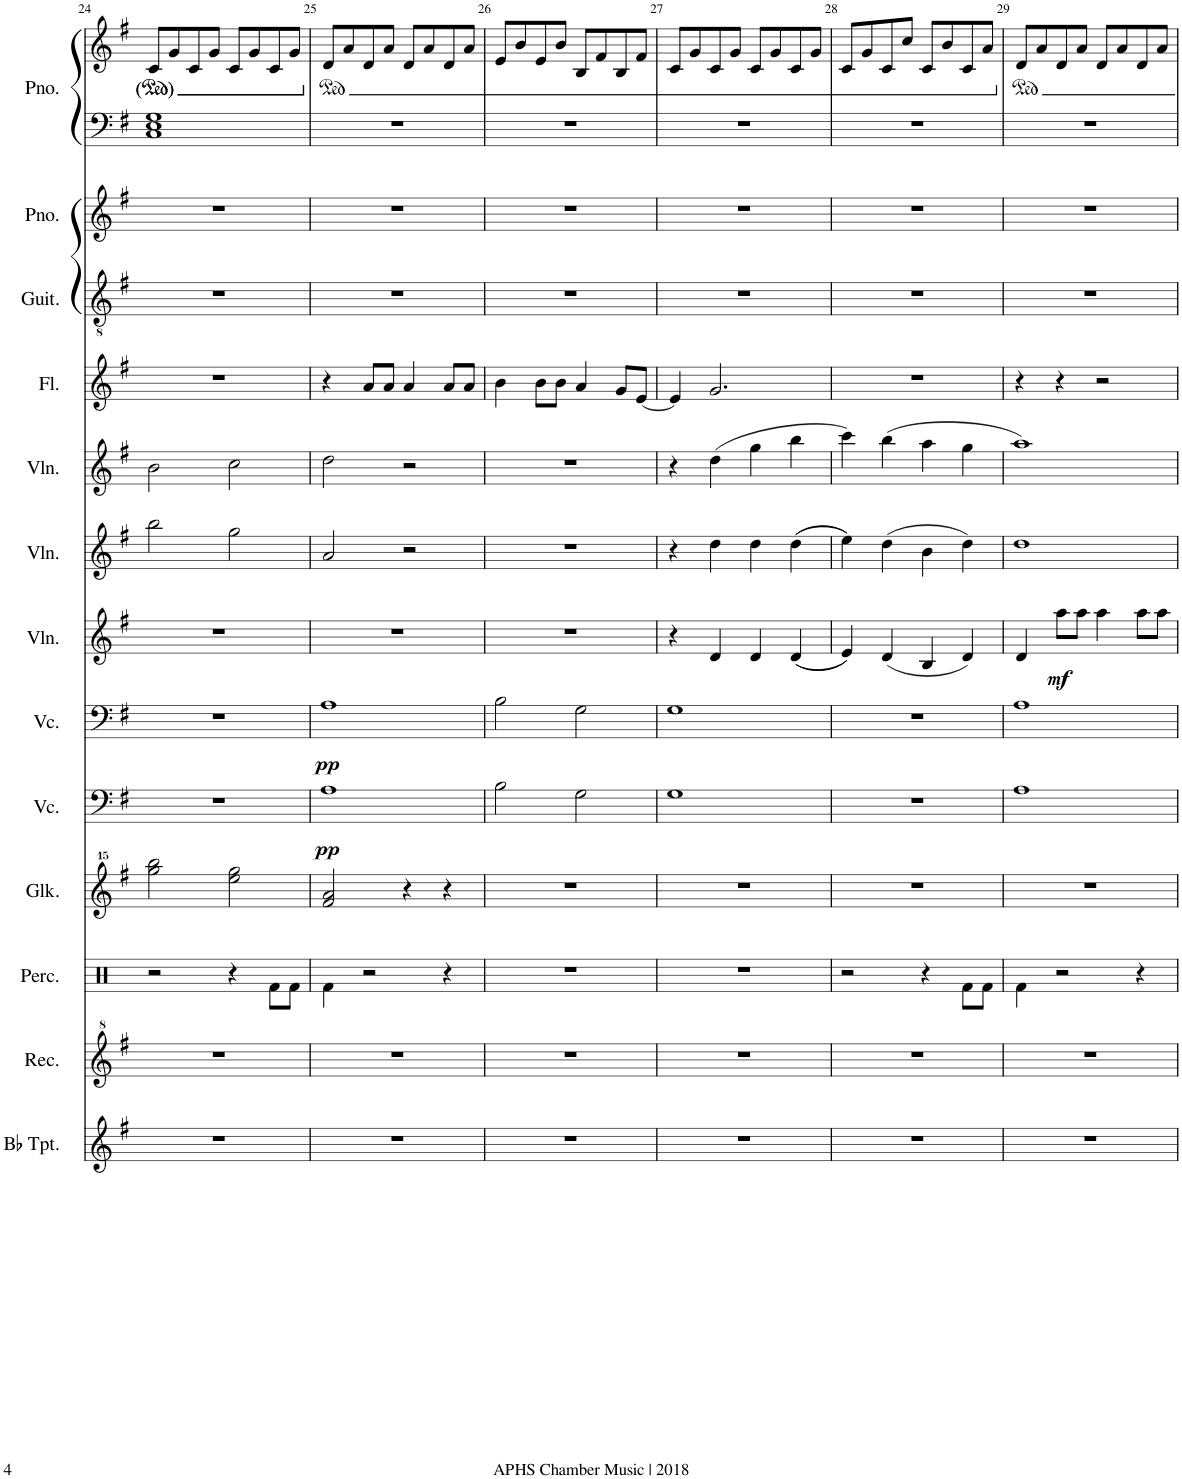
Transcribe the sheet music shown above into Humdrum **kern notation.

**kern	**kern	**kern	**kern	**kern	**dynam	**kern	**dynam	**kern	**dynam	**kern	**kern	**kern	**kern	**kern	**kern	**kern
*part13	*part12	*part11	*part10	*part9	*part9	*part8	*part8	*part7	*part7	*part6	*part5	*part4	*part3	*part2	*part1	*part1
*staff14	*staff13	*staff12	*staff11	*staff10	*staff10	*staff9	*staff9	*staff8	*staff8	*staff7	*staff6	*staff5	*staff4	*staff3	*staff2	*staff1
*I"Bb Trumpet	*I"Recorder	*I"Percussion	*I"Glockenspiel	*I"Cello 2	*	*I"Cello 1	*	*I"Violin 3	*	*I"Violin 2	*I"Violin 1	*I"Flute	*I"Classical Guitar	*I"Grand Piano	*I"Grand Piano	*
*I'Bb Tpt.	*I'Rec.	*I'Perc.	*I'Glk.	*	*	*	*	*I'Vln.	*	*I'Vln.	*I'Vln.	*I'Fl.	*I'Guit.	*I'Pno.	*I'Pno.	*
!!LO:PB:g=z
*clefG2	*clefG^2	*clefX	*clefG^^2	*clefF4	*	*clefF4	*	*clefG2	*	*clefG2	*clefG2	*clefG2	*clefGv2	*clefG2	*clefF4	*clefG2
*ITrd1c2	*	*	*	*	*	*	*	*	*	*	*	*	*	*	*	*
*k[f#]	*k[f#]	*k[]	*k[f#]	*k[f#]	*	*k[f#]	*	*k[f#]	*	*k[f#]	*k[f#]	*k[f#]	*k[f#]	*k[f#]	*k[f#]	*k[f#]
*M2/2	*M2/2	*M2/2	*M2/2	*M2/2	*	*M2/2	*	*M2/2	*	*M2/2	*M2/2	*M2/2	*M2/2	*M2/2	*M2/2	*M2/2
*met(c|)	*met(c|)	*met(c|)	*met(c|)	*met(c|)	*	*met(c|)	*	*met(c|)	*	*met(c|)	*met(c|)	*met(c|)	*met(c|)	*met(c|)	*met(c|)	*met(c|)
=24	=24	=24	=24	=24	=24	=24	=24	=24	=24	=24	=24	=24	=24	=24	=24	=24
1r	1r	2r	2gggg\ 2bbbb\	1r	.	1r	.	1r	.	2bb\	2b\	1r	1r	1r	1C 1E 1G	8c/L
.	.	.	.	.	.	.	.	.	.	.	.	.	.	.	.	8g/
.	.	.	.	.	.	.	.	.	.	.	.	.	.	.	.	8c/
.	.	.	.	.	.	.	.	.	.	.	.	.	.	.	.	8g/J
.	.	4r	2eeee\ 2gggg\	.	.	.	.	.	.	2gg\	2cc\	.	.	.	.	8c/L
.	.	.	.	.	.	.	.	.	.	.	.	.	.	.	.	8g/
.	.	8Rf\L	.	.	.	.	.	.	.	.	.	.	.	.	.	8c/
.	.	8Rf\J	.	.	.	.	.	.	.	.	.	.	.	.	.	8g/J
=25	=25	=25	=25	=25	=25	=25	=25	=25	=25	=25	=25	=25	=25	=25	=25	=25
*	*	*	*	*	*	*	*	*	*	*	*	*	*	*	*	*ped
!	!	!	!	!	!LO:DY:b	!	!LO:DY:b	!	!	!	!	!	!	!	!	!
1r	1r	4Rf\	2fff#/ 2aaa/	1A	pp	1A	pp	1r	.	2a/	2dd\	4r	1r	1r	1r	8d/L
.	.	.	.	.	.	.	.	.	.	.	.	.	.	.	.	8a/
.	.	2r	.	.	.	.	.	.	.	.	.	8a/L	.	.	.	8d/
.	.	.	.	.	.	.	.	.	.	.	.	8a/J	.	.	.	8a/J
.	.	.	4r	.	.	.	.	.	.	2r	2r	4a/	.	.	.	8d/L
.	.	.	.	.	.	.	.	.	.	.	.	.	.	.	.	8a/
.	.	4r	4r	.	.	.	.	.	.	.	.	8a/L	.	.	.	8d/
.	.	.	.	.	.	.	.	.	.	.	.	8a/J	.	.	.	8a/J
=26	=26	=26	=26	=26	=26	=26	=26	=26	=26	=26	=26	=26	=26	=26	=26	=26
1r	1r	1r	1r	2B\	.	2B\	.	1r	.	1r	1r	4b\	1r	1r	1r	8e/L
.	.	.	.	.	.	.	.	.	.	.	.	.	.	.	.	8b/
.	.	.	.	.	.	.	.	.	.	.	.	8b\L	.	.	.	8e/
.	.	.	.	.	.	.	.	.	.	.	.	8b\J	.	.	.	8b/J
.	.	.	.	2G\	.	2G\	.	.	.	.	.	4a/	.	.	.	8B/L
.	.	.	.	.	.	.	.	.	.	.	.	.	.	.	.	8f#/
.	.	.	.	.	.	.	.	.	.	.	.	8g/L	.	.	.	8B/
.	.	.	.	.	.	.	.	.	.	.	.	[8e/J	.	.	.	8f#/J
=27	=27	=27	=27	=27	=27	=27	=27	=27	=27	=27	=27	=27	=27	=27	=27	=27
1r	1r	1r	1r	1G	.	1G	.	4r	.	4r	4r	4e/]	1r	1r	1r	8c/L
.	.	.	.	.	.	.	.	.	.	.	.	.	.	.	.	8g/
.	.	.	.	.	.	.	.	4d/	.	4dd\	(4dd\	2.g/	.	.	.	8c/
.	.	.	.	.	.	.	.	.	.	.	.	.	.	.	.	8g/J
.	.	.	.	.	.	.	.	4d/	.	4dd\	4gg\	.	.	.	.	8c/L
.	.	.	.	.	.	.	.	.	.	.	.	.	.	.	.	8g/
.	.	.	.	.	.	.	.	((4d/	.	((4dd\	4bb\	.	.	.	.	8c/
.	.	.	.	.	.	.	.	.	.	.	.	.	.	.	.	8g/J
=28	=28	=28	=28	=28	=28	=28	=28	=28	=28	=28	=28	=28	=28	=28	=28	=28
1r	1r	2r	1r	1r	.	1r	.	4e/))	.	4ee\))	4ccc\)	1r	1r	1r	1r	8c/L
.	.	.	.	.	.	.	.	.	.	.	.	.	.	.	.	8g/
.	.	.	.	.	.	.	.	(4d/	.	(4dd\	(4bb\	.	.	.	.	8c/
.	.	.	.	.	.	.	.	.	.	.	.	.	.	.	.	8cc/J
.	.	4r	.	.	.	.	.	4B/	.	4b\	4aa\	.	.	.	.	8c/L
.	.	.	.	.	.	.	.	.	.	.	.	.	.	.	.	8b/
.	.	8Rf\L	.	.	.	.	.	4d/)	.	4dd\)	4gg\	.	.	.	.	8c/
.	.	8Rf\J	.	.	.	.	.	.	.	.	.	.	.	.	.	8a/J
=29	=29	=29	=29	=29	=29	=29	=29	=29	=29	=29	=29	=29	=29	=29	=29	=29
*	*	*	*	*	*	*	*	*	*	*	*	*	*	*	*	*Xped
1r	1r	4Rf\	1r	1A	.	1A	.	4d/	.	1dd	1aa)	4r	1r	1r	1r	8d/L
.	.	.	.	.	.	.	.	.	.	.	.	.	.	.	.	8a/
!	!	!	!	!	!	!	!	!	!LO:DY:b	!	!	!	!	!	!	!
.	.	2r	.	.	.	.	.	8aa\L	mf	.	.	4r	.	.	.	8d/
.	.	.	.	.	.	.	.	8aa\J	.	.	.	.	.	.	.	8a/J
.	.	.	.	.	.	.	.	4aa\	.	.	.	2r	.	.	.	8d/L
.	.	.	.	.	.	.	.	.	.	.	.	.	.	.	.	8a/
.	.	4r	.	.	.	.	.	8aa\L	.	.	.	.	.	.	.	8d/
.	.	.	.	.	.	.	.	8aa\J	.	.	.	.	.	.	.	8a/J
=	=	=	=	=	=	=	=	=	=	=	=	=	=	=	=	=
*-	*-	*-	*-	*-	*-	*-	*-	*-	*-	*-	*-	*-	*-	*-	*-	*-
